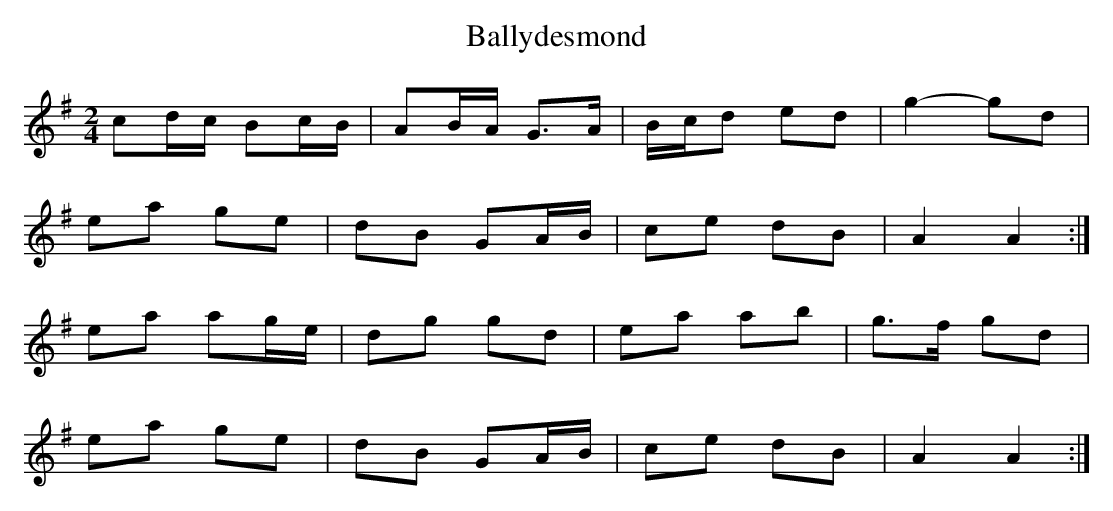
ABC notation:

X:1
T:Ballydesmond
M:2/4
L:1/16
K:A Dorian
c2dc B2cB|A2BA G3A|Bcd2 e2d2|g4-g2d2|!
e2a2 g2e2|d2B2 G2AB|c2e2 d2B2|A4 A4:|!
e2a2 a2ge|d2g2 g2d2|e2a2 a2b2|g3f g2d2|!
e2a2 g2e2|d2B2 G2AB|c2e2 d2B2|A4 A4:|!
